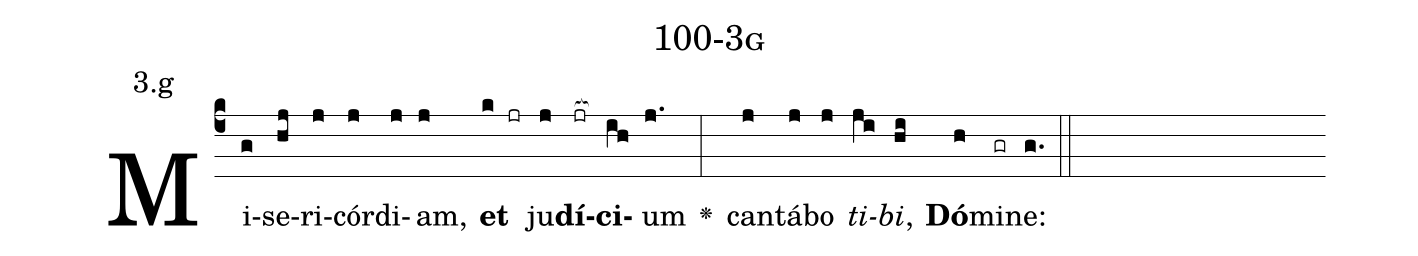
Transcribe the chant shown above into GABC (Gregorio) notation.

name: 100-3g;
annotation: 3.g;
%%
(c4)Mi(g)se(hj)ri(j)cór(j)di(j)am,(j) <b>et</b>(k jr) ju(j)<b>dí</b>(jr[ocb:1{])<b>ci</b>(ih[ocb:0}])um(j.) <v>\greheightstar</v>(:) can(j)tá(j)bo(j) <i>ti</i>(ji)<i>bi</i>,(hi) <b>Dó</b>(h)mi(gr)ne:(g.) (::)


%E(j) u(j) o(ji) u(hi) a(h) e.(g.) (::)
